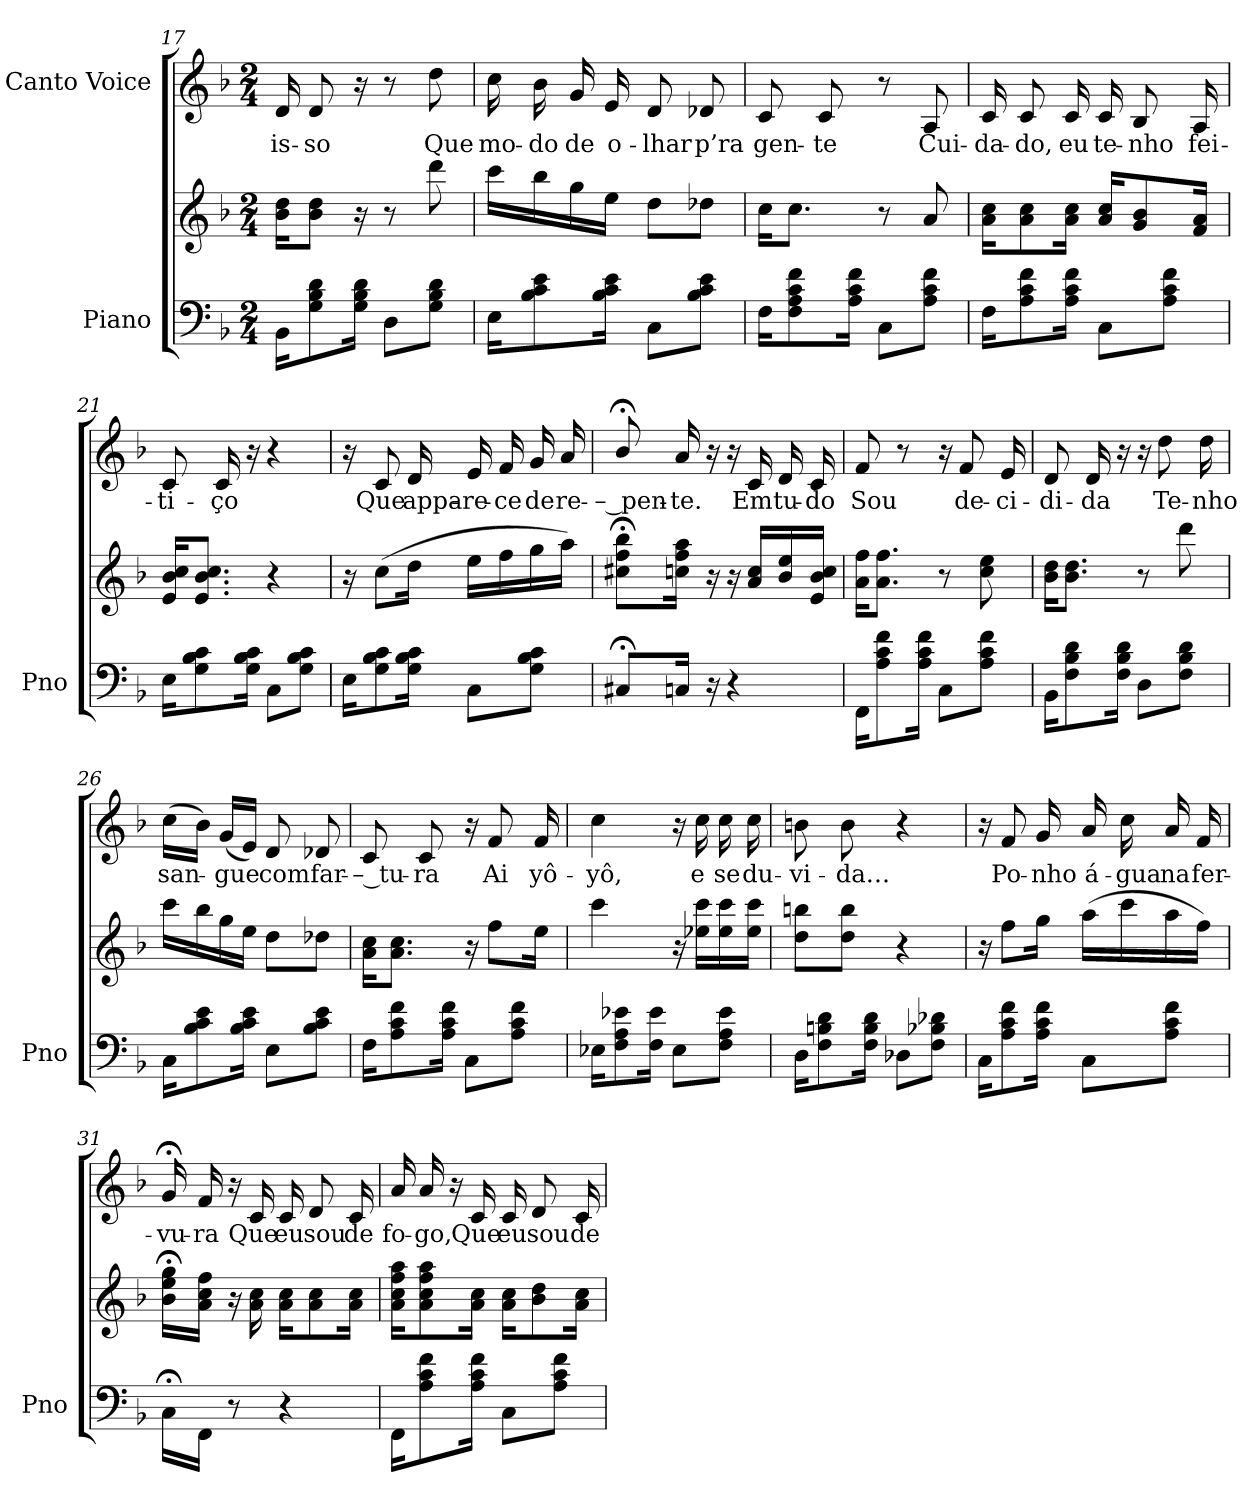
**kern	**kern	**kern	**text
*part2	*part2	*part1	*part1
*staff3	*staff2	*staff1	*staff1
*I"Piano	*	*I"Canto Voice	*
*I'Pno	*	*	*
*clefF4	*clefG2	*clefG2	*
*k[b-]	*k[b-]	*k[b-]	*
*M2/4	*M2/4	*M2/4	*
=17	=17	=17	=17
16BB-\KL	16b-\ 16dd\KL	16d/	is-
8G\ 8B-\ 8d\	8b-\ 8dd\J	8d/	-so
16G\ 16B-\ 16d\Jk	16r	16r	.
8D\L	8r	8r	.
8G\ 8B-\ 8d\J	8ddd\	8dd\	Que
=18	=18	=18	=18
16E\KL	16ccc\LL	16cc\	mo-
8B-\ 8c\ 8e\	16bb-\	16b-\	-do
.	16gg\	16g/	de
16B-\ 16c\ 16e\Jk	16ee\JJ	16e/	o-
8C\L	8dd\L	8d/	lhar
8B-\ 8c\ 8e\J	8dd-X\J	8d-X/	p’ra
=19	=19	=19	=19
16F\KL	16cc\KL	8c/	gen-
8F\ 8A\ 8c\ 8f\	8.cc\J	.	.
.	.	8c/	-te
16A\ 16c\ 16f\Jk	.	.	.
8C\L	8r	8r	.
8A\ 8c\ 8f\J	8a/	8A/	Cui-
=20	=20	=20	=20
16F\KL	16a\ 16cc\KL	16c/	-da-
8A\ 8c\ 8f\	8a\ 8cc\	8c/	-do,
16A\ 16c\ 16f\Jk	16a\ 16cc\Jk	16c/	eu
8C\L	16a/ 16cc/KL	16c/	te-
.	8g/ 8b-/	8B-/	-nho
8A\ 8c\ 8f\J	.	.	.
.	16f/ 16a/Jk	16A/	fei-
=21	=21	=21	=21
16E\KL	16e/ 16b-/ 16cc/KL	8c/	-ti-
8G\ 8B-\ 8c\	8.e/ 8.b-/ 8.cc/J	.	.
.	.	16c/	-ço
16G\ 16B-\ 16c\Jk	.	16r	.
8C\L	4r	4r	.
8G\ 8B-\ 8c\J	.	.	.
=22	=22	=22	=22
16E\KL	16r	16r	.
8G\ 8B-\ 8c\	(8cc\L	8c/	Que
16G\ 16B-\ 16c\Jk	16dd\Jk	16d/	appa-
8C\L	16ee\LL	16e/	-re-
.	16ff\	16f/	-ce
8G\ 8B-\ 8c\J	16gg\	16g/	de
.	16aa\JJ)	16a/	re-
=23	=23	=23	=23
8C#X;/L	8cc#X\;< 8ff\;< 8bb-\;<L	8b-;</	-– pen-
16Cn/Jk	16ccn\ 16ff\ 16aa\Jk	16a/	-te.
16r	16r	16r	.
4r	16r	16r	.
.	16a/ 16cc/LL	16c/	Em
.	16b-/ 16ee/	16d/	tu-
.	16e/ 16b-/ 16cc/JJ	16c/	-do
=24	=24	=24	=24
16FF\KL	16a\ 16ff\KL	8f/	Sou
8A\ 8c\ 8f\	8.a\ 8.ff\J	.	.
.	.	8r	.
16A\ 16c\ 16f\Jk	.	.	.
8C\L	8r	16r	.
.	.	8f/	de-
8A\ 8c\ 8f\J	8cc\ 8ee\	.	.
.	.	16e/	-ci-
=25	=25	=25	=25
16BB-\KL	16b-\ 16dd\KL	8d/	-di-
8F\ 8B-\ 8d\	8.b-\ 8.dd\J	.	.
.	.	16d/	-da
16F\ 16B-\ 16d\Jk	.	16r	.
8D\L	8r	16r	.
.	.	8dd\	Te-
8F\ 8B-\ 8d\J	8ddd\	.	.
.	.	16dd\	-nho
=26	=26	=26	=26
16C\KL	16ccc\LL	(16cc\LL	san-
8B-\ 8c\ 8e\	16bb-\	16b-\JJ)	.
.	16gg\	(16g/LL	-gue
16B-\ 16c\ 16e\Jk	16ee\JJ	16e/JJ)	.
8E\L	8dd\L	8d/	com
8B-\ 8c\ 8e\J	8dd-X\J	8d-X/	far-
=27	=27	=27	=27
16F\KL	16a\ 16cc\KL	8c/	-– tu-
8A\ 8c\ 8f\	8.a\ 8.cc\J	.	.
.	.	8c/	-ra
16A\ 16c\ 16f\Jk	.	.	.
8C\L	16r	16r	.
.	8ff\L	8f/	Ai
8A\ 8c\ 8f\J	.	.	.
.	16ee\Jk	16f/	yô-
=28	=28	=28	=28
16E-X\KL	4ccc\	4cc\	-yô,
8F\ 8A\ 8e-X\	.	.	.
16F\ 16e-\Jk	.	.	.
8E-\L	16r	16r	.
.	16ee-X\ 16ccc\LL	16cc\	e
8F\ 8A\ 8e-\J	16ee-\ 16ccc\	16cc\	se
.	16ee-\ 16ccc\JJ	16cc\	du-
=29	=29	=29	=29
16D\KL	8dd\ 8bbn\L	8bn\	-vi-
8F\ 8Bn\ 8d\	.	.	.
.	8dd\ 8bb\J	8b\	-da…
16F\ 16B\ 16d\Jk	.	.	.
8D-X\L	4r	4r	.
8F\ 8B-X\ 8d-X\J	.	.	.
=30	=30	=30	=30
16C\KL	16r	16r	.
8A\ 8c\ 8f\	8ff\L	8f/	Po-
16A\ 16c\ 16f\Jk	16gg\Jk	16g/	-nho
8C\L	(16aa\LL	16a/	á-
.	16ccc\	16cc\	-gua
8A\ 8c\ 8f\J	16aa\	16a/	na
.	16ff\JJ)	16f/	fer-
=31	=31	=31	=31
16C;<\LL	16b-\;< 16ee\;< 16gg\;<LL	16g;</	-vu-
16FF\JJ	16a\ 16cc\ 16ff\JJ	16f/	-ra
8r	16r	16r	.
.	16a\ 16cc\	16c/	Que
4r	16a\ 16cc\KL	16c/	eu
.	8a\ 8cc\	8d/	sou
.	16a\ 16cc\Jk	16c/	de
=32	=32	=32	=32
16FF\KL	16a\ 16cc\ 16ff\ 16aa\KL	16a/	fo-
8A\ 8c\ 8f\	8a\ 8cc\ 8ff\ 8aa\	16a/	-go,
.	.	16r	.
16A\ 16c\ 16f\Jk	16a\ 16cc\Jk	16c/	Que
8C\L	16a\ 16cc\KL	16c/	eu
.	8b-\ 8dd\	8d/	sou
8A\ 8c\ 8f\J	.	.	.
.	16a\ 16cc\Jk	16c/	de
=	=	=	=
*-	*-	*-	*-
